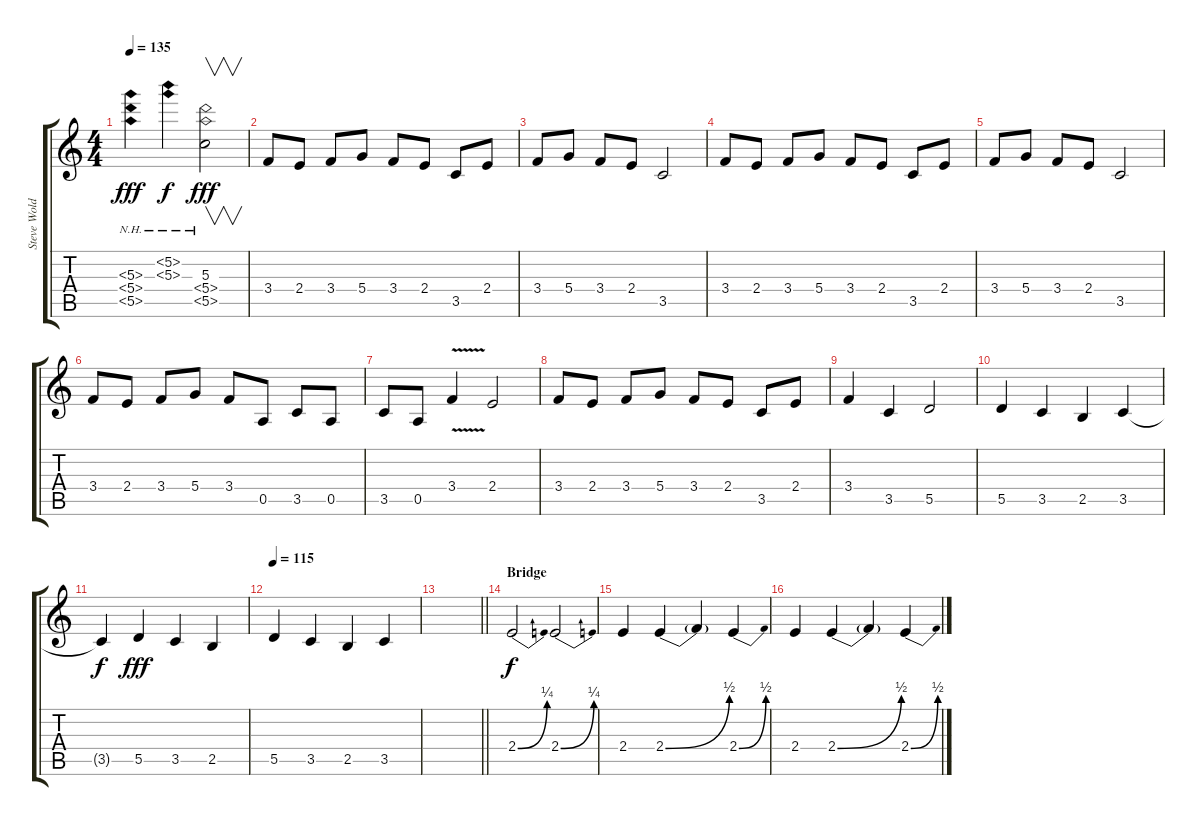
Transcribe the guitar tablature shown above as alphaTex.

\track ("Steve Wold" "Steve Wold") {instrument electricguitarclean}
\staff {score tabs}
\tuning (E4 B3 G3 D3 A2 E2) {hide}
\ts (4 4)
\tempo 135
\clef g2
\ks c
(5.3{nh} 5.4{nh} 5.5{nh}).4{dy fff} (5.2{nh} 5.3{nh}).4{dy f} (5.3 5.4{nh} 5.5{nh}).2{v dy fff} |
3.4.8 2.4.8 3.4.8 5.4.8 3.4.8 2.4.8 3.5.8 2.4.8 |
3.4.8 5.4.8 3.4.8 2.4.8 3.5.2 |
3.4.8 2.4.8 3.4.8 5.4.8 3.4.8 2.4.8 3.5.8 2.4.8 |
3.4.8 5.4.8 3.4.8 2.4.8 3.5.2 |
3.4.8 2.4.8 3.4.8 5.4.8 3.4.8 0.5.8 3.5.8 0.5.8 |
3.5.8 0.5.8 3.4{v}.4 2.4.2 |
3.4.8 2.4.8 3.4.8 5.4.8 3.4.8 2.4.8 3.5.8 2.4.8 |
3.4.4 3.5.4 5.5.2 |
5.5.4 3.5.4 2.5.4 3.5.4 |
3.5{t}.4{dy f} 5.5.4{dy fff} 3.5.4 2.5.4 |
\tempo 115
5.5.4 3.5.4 2.5.4 3.5.4 |
\barLineRight lightlight
|
\section ("" "Bridge")
2.4{be (bend 0 0 60 1)}.2{dy f} 2.4{be (bend 0 0 60 1)}.2 |
2.4.4 2.4{be (bend 0 0 60 2)}.4 2.4{t}.4 2.4{be (bend 0 0 60 2)}.4 |
2.4.4 2.4{be (bend 0 0 60 2)}.4 2.4{t}.4 2.4{be (bend 0 0 60 2)}.4
